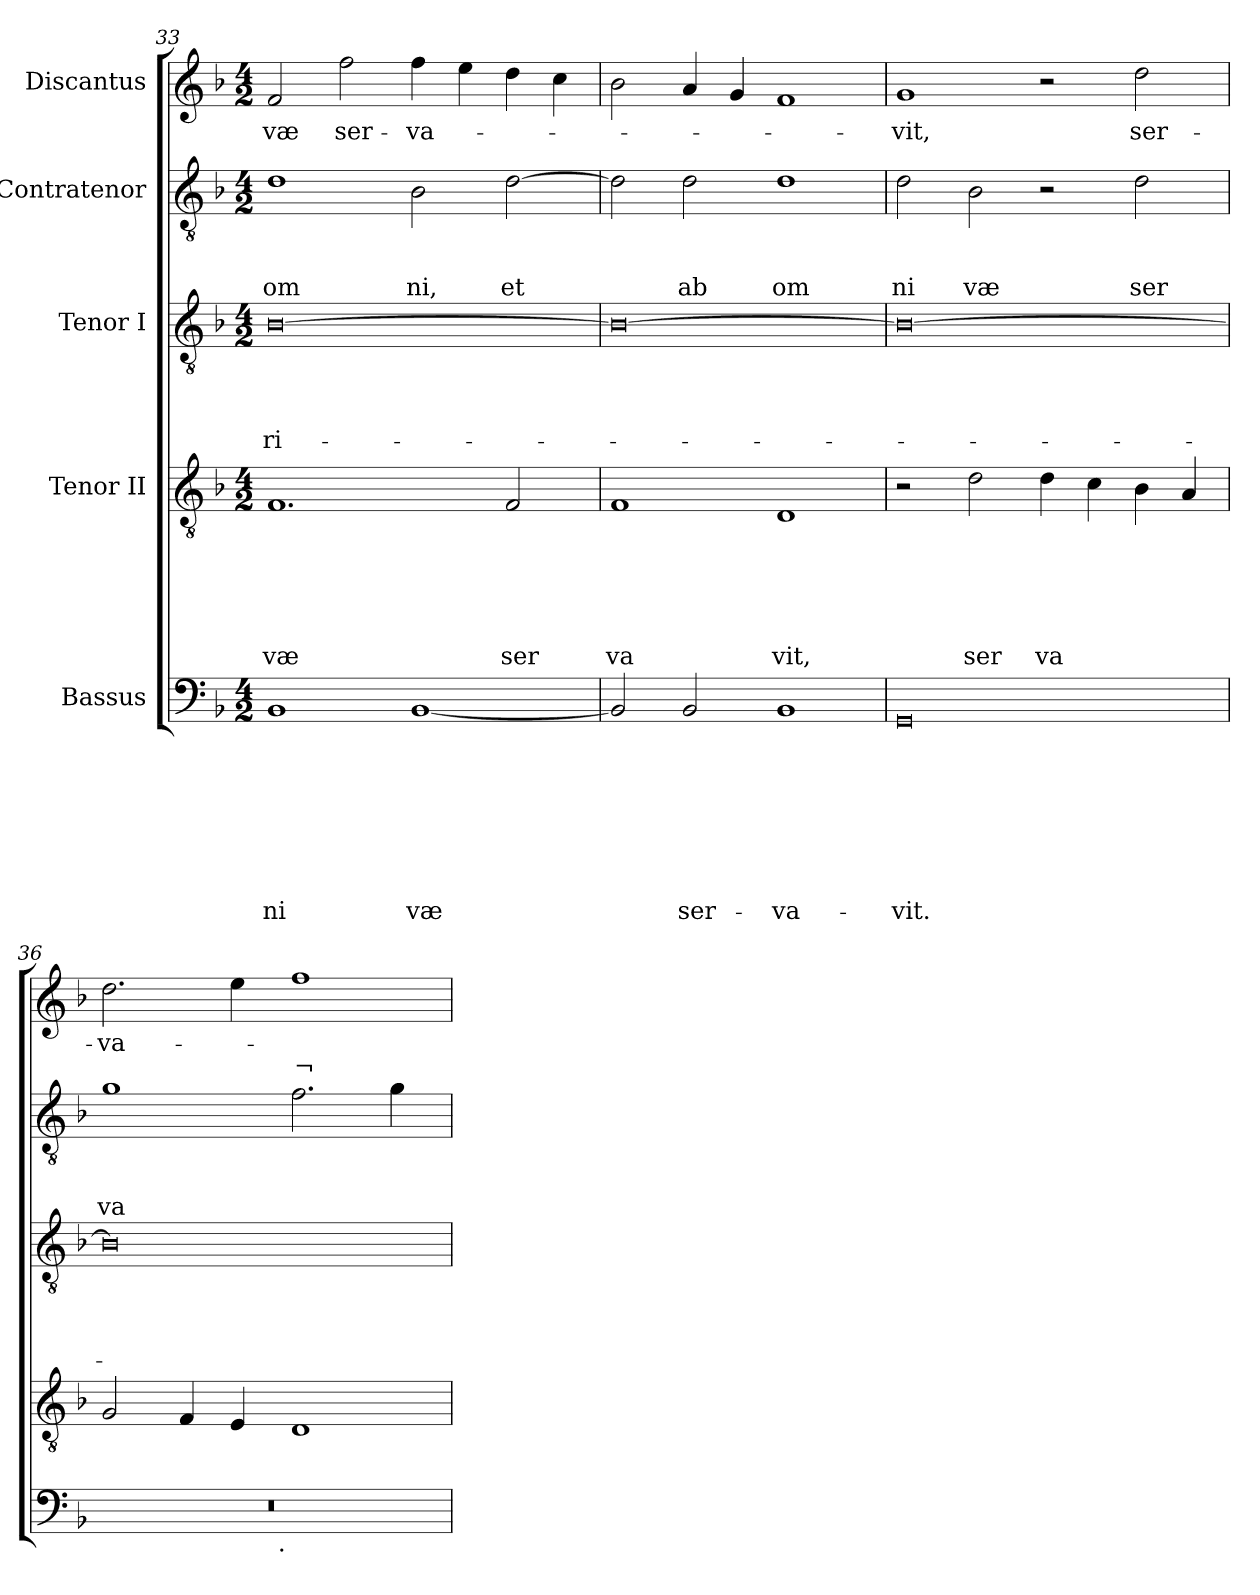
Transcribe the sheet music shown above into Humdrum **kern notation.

**kern	**text	**text	**text	**text	**text	**text	**text	**text	**kern	**text	**text	**text	**text	**text	**text	**kern	**text	**text	**text	**text	**kern	**text	**text	**text	**kern	**text	**text
*part5	*part5	*part5	*part5	*part5	*part5	*part5	*part5	*part5	*part4	*part4	*part4	*part4	*part4	*part4	*part4	*part3	*part3	*part3	*part3	*part3	*part2	*part2	*part2	*part2	*part1	*part1	*part1
*staff5	*staff5	*staff5	*staff5	*staff5	*staff5	*staff5	*staff5	*staff5	*staff4	*staff4	*staff4	*staff4	*staff4	*staff4	*staff4	*staff3	*staff3	*staff3	*staff3	*staff3	*staff2	*staff2	*staff2	*staff2	*staff1	*staff1	*staff1
*I"Bassus	*	*	*	*	*	*	*	*	*I"Tenor II	*	*	*	*	*	*	*I"Tenor I	*	*	*	*	*I"Contratenor	*	*	*	*I"Discantus	*	*
!!LO:LB:g=z
*clefF4	*	*	*	*	*	*	*	*	*clefGv2	*	*	*	*	*	*	*clefGv2	*	*	*	*	*clefGv2	*	*	*	*clefG2	*	*
*k[b-]	*	*	*	*	*	*	*	*	*k[b-]	*	*	*	*	*	*	*k[b-]	*	*	*	*	*k[b-]	*	*	*	*k[b-]	*	*
*F:	*	*	*	*	*	*	*	*	*F:	*	*	*	*	*	*	*F:	*	*	*	*	*F:	*	*	*	*F:	*	*
*M4/2	*	*	*	*	*	*	*	*	*M4/2	*	*	*	*	*	*	*M4/2	*	*	*	*	*M4/2	*	*	*	*M4/2	*	*
=33	=33	=33	=33	=33	=33	=33	=33	=33	=33	=33	=33	=33	=33	=33	=33	=33	=33	=33	=33	=33	=33	=33	=33	=33	=33	=33	=33
!	!	!	!	!	!	!	!	!LO:LY:b	!	!	!	!	!	!	!LO:LY:b	!	!	!	!	!LO:LY:b	!	!	!	!LO:LY:b	!	!LO:LY:b	!
1BB-	.	.	.	.	.	.	.	ni	1.F	.	.	.	.	.	væ	[>0B-	.	.	.	ri-	1d	.	.	om	2f/	væ	.
!	!	!	!	!	!	!	!	!	!	!	!	!	!	!	!	!	!	!	!	!	!	!	!	!	!	!LO:LY:b	!
.	.	.	.	.	.	.	.	.	.	.	.	.	.	.	.	.	.	.	.	.	.	.	.	.	2ff\	ser-	.
!	!	!	!	!	!	!	!	!LO:LY:b	!	!	!	!	!	!	!	!	!	!	!	!	!	!	!	!LO:LY:b	!	!LO:LY:b	!
[<1BB-	.	.	.	.	.	.	.	væ	.	.	.	.	.	.	.	.	.	.	.	.	2B-\	.	.	ni,	4ff\	-va-	.
.	.	.	.	.	.	.	.	.	.	.	.	.	.	.	.	.	.	.	.	.	.	.	.	.	4ee\	.	.
!	!	!	!	!	!	!	!	!	!	!	!	!	!	!	!LO:LY:b	!	!	!	!	!	!	!	!	!LO:LY:b	!	!	!
.	.	.	.	.	.	.	.	.	2F/	.	.	.	.	.	ser	.	.	.	.	.	[>2d\	.	.	et	4dd\	.	.
.	.	.	.	.	.	.	.	.	.	.	.	.	.	.	.	.	.	.	.	.	.	.	.	.	4cc\	.	.
=34	=34	=34	=34	=34	=34	=34	=34	=34	=34	=34	=34	=34	=34	=34	=34	=34	=34	=34	=34	=34	=34	=34	=34	=34	=34	=34	=34
!	!	!	!	!	!	!	!	!	!	!	!	!	!	!	!LO:LY:b	!	!	!	!	!	!	!	!	!	!	!	!
2BB-/]	.	.	.	.	.	.	.	.	1F	.	.	.	.	.	va	0B-_	.	.	.	.	2d\]	.	.	.	2b-\	.	.
!	!	!	!	!	!	!	!	!LO:LY:b	!	!	!	!	!	!	!	!	!	!	!	!	!	!	!	!LO:LY:b	!	!	!
2BB-/	.	.	.	.	.	.	.	ser-	.	.	.	.	.	.	.	.	.	.	.	.	2d\	.	.	ab	4a/	.	.
.	.	.	.	.	.	.	.	.	.	.	.	.	.	.	.	.	.	.	.	.	.	.	.	.	4g/	.	.
!	!	!	!	!	!	!	!	!LO:LY:b	!	!	!	!	!	!	!LO:LY:b	!	!	!	!	!	!	!	!	!LO:LY:b	!	!	!
1BB-	.	.	.	.	.	.	.	-va-	1D	.	.	.	.	.	vit,	.	.	.	.	.	1d	.	.	om	1f	.	.
=35	=35	=35	=35	=35	=35	=35	=35	=35	=35	=35	=35	=35	=35	=35	=35	=35	=35	=35	=35	=35	=35	=35	=35	=35	=35	=35	=35
!	!	!	!	!	!	!	!	!LO:LY:b	!	!	!	!	!	!	!	!	!	!	!	!	!	!	!	!LO:LY:b	!	!LO:LY:b	!
0GG	.	.	.	.	.	.	.	-vit.	2r	.	.	.	.	.	.	0B-_	.	.	.	.	2d\	.	.	ni	1g	-vit,	.
!	!	!	!	!	!	!	!	!	!	!	!	!	!	!	!LO:LY:b	!	!	!	!	!	!	!	!	!LO:LY:b	!	!	!
.	.	.	.	.	.	.	.	.	2d\	.	.	.	.	.	ser	.	.	.	.	.	2B-\	.	.	væ	.	.	.
!	!	!	!	!	!	!	!	!	!	!	!	!	!	!	!LO:LY:b	!	!	!	!	!	!	!	!	!	!	!	!
.	.	.	.	.	.	.	.	.	4d\	.	.	.	.	.	va	.	.	.	.	.	2r	.	.	.	2r	.	.
.	.	.	.	.	.	.	.	.	4c\	.	.	.	.	.	.	.	.	.	.	.	.	.	.	.	.	.	.
!	!	!	!	!	!	!	!	!	!	!	!	!	!	!	!	!	!	!	!	!	!	!	!	!LO:LY:b	!	!LO:LY:b	!
.	.	.	.	.	.	.	.	.	4B-\	.	.	.	.	.	.	.	.	.	.	.	2d\	.	.	ser	2dd\	ser-	.
.	.	.	.	.	.	.	.	.	4A/	.	.	.	.	.	.	.	.	.	.	.	.	.	.	.	.	.	.
=36	=36	=36	=36	=36	=36	=36	=36	=36	=36	=36	=36	=36	=36	=36	=36	=36	=36	=36	=36	=36	=36	=36	=36	=36	=36	=36	=36
!	!	!	!	!	!	!	!	!	!	!	!	!	!	!	!	!	!	!	!	!	!	!	!	!LO:LY:b	!	!LO:LY:b	!
*^	*	*	*	*	*	*	*	*	*	*	*	*	*	*	*	*	*	*	*	*	*	*	*	*	*	*	*
0r	2ryy	.	.	.	.	.	.	.	.	2G/	.	.	.	.	.	.	0B-]	.	.	.	.	1g	.	.	va	2.dd\	-va-	.
.	4...ryy	.	.	.	.	.	.	.	.	4F/	.	.	.	.	.	.	.	.	.	.	.	.	.	.	.	.	.	.
.	.	.	.	.	.	.	.	.	.	4E/	.	.	.	.	.	.	.	.	.	.	.	.	.	.	.	4ee\	.	.
!	!LO:TX:b:t=.	!	!	!	!	!	!	!	!	!	!	!	!	!	!	!	!	!	!	!	!	!	!	!	!	!	!	!
.	1ryy	.	.	.	.	.	.	.	.	.	.	.	.	.	.	.	.	.	.	.	.	.	.	.	.	.	.	.
!	!	!	!	!	!	!	!	!	!	!	!	!	!	!	!	!	!	!	!	!	!	!	!	!	!	!	!	!LO:LY:b
.	.	.	.	.	.	.	.	.	.	1D	.	.	.	.	.	.	.	.	.	.	.	2.f\	.	.	.	1ff	.	¬-
.	.	.	.	.	.	.	.	.	.	.	.	.	.	.	.	.	.	.	.	.	.	4g\	.	.	.	.	.	.
.	32ryy	.	.	.	.	.	.	.	.	.	.	.	.	.	.	.	.	.	.	.	.	.	.	.	.	.	.	.
*v	*v	*	*	*	*	*	*	*	*	*	*	*	*	*	*	*	*	*	*	*	*	*	*	*	*	*	*	*
=	=	=	=	=	=	=	=	=	=	=	=	=	=	=	=	=	=	=	=	=	=	=	=	=	=	=	=
*-	*-	*-	*-	*-	*-	*-	*-	*-	*-	*-	*-	*-	*-	*-	*-	*-	*-	*-	*-	*-	*-	*-	*-	*-	*-	*-	*-
